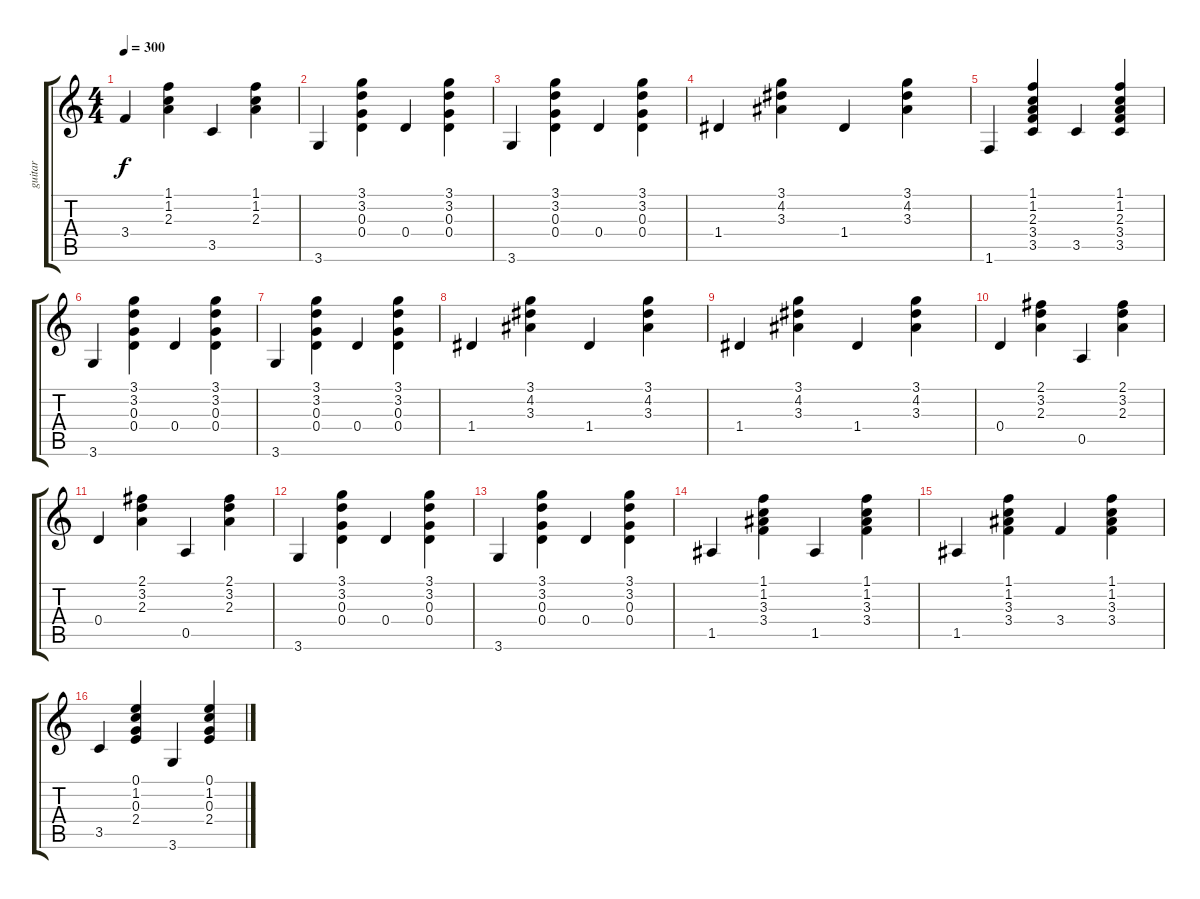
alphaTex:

\track ("guitar" "guitar") {instrument acousticguitarsteel}
\staff {score tabs}
\tuning (E4 B3 G3 D3 A2 E2) {hide}
\ts (4 4)
\tempo 300
\clef g2
\ks c
3.4.4{dy f} (1.1 1.2 2.3).4 3.5.4 (1.1 1.2 2.3).4 |
3.6.4 (3.1 3.2 0.3 0.4).4 0.4.4 (3.1 3.2 0.3 0.4).4 |
3.6.4 (3.1 3.2 0.3 0.4).4 0.4.4 (3.1 3.2 0.3 0.4).4 |
1.4.4 (3.1 4.2 3.3).4 1.4.4 (3.1 4.2 3.3).4 |
1.6.4 (1.1 1.2 2.3 3.4 3.5).4 3.5.4 (1.1 1.2 2.3 3.4 3.5).4 |
3.6.4 (3.1 3.2 0.3 0.4).4 0.4.4 (3.1 3.2 0.3 0.4).4 |
3.6.4 (3.1 3.2 0.3 0.4).4 0.4.4 (3.1 3.2 0.3 0.4).4 |
1.4.4 (3.1 4.2 3.3).4 1.4.4 (3.1 4.2 3.3).4 |
1.4.4 (3.1 4.2 3.3).4 1.4.4 (3.1 4.2 3.3).4 |
0.4.4 (2.1 3.2 2.3).4 0.5.4 (2.1 3.2 2.3).4 |
0.4.4 (2.1 3.2 2.3).4 0.5.4 (2.1 3.2 2.3).4 |
3.6.4 (3.1 3.2 0.3 0.4).4 0.4.4 (3.1 3.2 0.3 0.4).4 |
3.6.4 (3.1 3.2 0.3 0.4).4 0.4.4 (3.1 3.2 0.3 0.4).4 |
1.5.4 (1.1 1.2 3.3 3.4).4 1.5.4 (1.1 1.2 3.3 3.4).4 |
1.5.4 (1.1 1.2 3.3 3.4).4 3.4.4 (1.1 1.2 3.3 3.4).4 |
3.5.4 (0.1 1.2 0.3 2.4).4 3.6.4 (0.1 1.2 0.3 2.4).4
